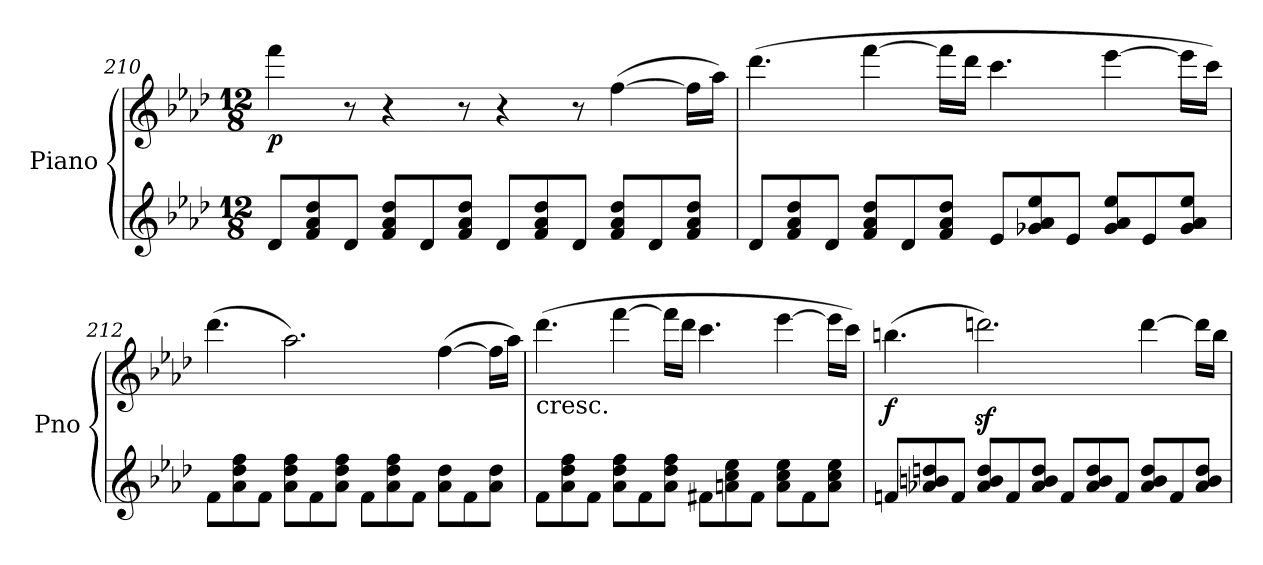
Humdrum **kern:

**kern	**kern	**dynam
*part1	*part1	*part1
*staff2	*staff1	*staff1/2
*I"Piano	*	*
*I'Pno	*	*
!!LO:LB:g=z
*clefG2	*clefG2	*
*k[b-e-a-d-]	*k[b-e-a-d-]	*
*A-:	*A-:	*
*M12/8	*M12/8	*
=210	=210	=210
!	!	!LO:DY:b
8d-/L	4fff\	p
8f/ 8a-/ 8dd-/	.	.
8d-/J	8r	.
8f/ 8a-/ 8dd-/L	4r	.
8d-/	.	.
8f/ 8a-/ 8dd-/J	8r	.
8d-/L	4r	.
8f/ 8a-/ 8dd-/	.	.
8d-/J	8r	.
8f/ 8a-/ 8dd-/L	([4ff\	.
8d-/	.	.
8f/ 8a-/ 8dd-/J	16ff\LL]	.
.	16aa-\JJ)	.
=211	=211	=211
8d-/L	(4.ddd-\	.
8f/ 8a-/ 8dd-/	.	.
8d-/J	.	.
8f/ 8a-/ 8dd-/L	[4fff\	.
8d-/	.	.
8f/ 8a-/ 8dd-/J	16fff\LL]	.
.	16ddd-\JJ	.
8e-/L	4.ccc\	.
8g-X/ 8a-/ 8ee-/	.	.
8e-/J	.	.
8g-/ 8a-/ 8ee-/L	[4eee-\	.
8e-/	.	.
8g-/ 8a-/ 8ee-/J	16eee-\LL]	.
.	16ccc\JJ)	.
!!LO:PB:g=z
=212	=212	=212
8f\L	(4.ddd-\	.
8a-\ 8dd-\ 8ff\	.	.
8f\J	.	.
8a-\ 8dd-\ 8ff\L	2.aa-\)	.
8f\	.	.
8a-\ 8dd-\ 8ff\J	.	.
8f\L	.	.
8a-\ 8dd-\ 8ff\	.	.
8f\J	.	.
8a-\ 8dd-\L	([4ff\	.
8f\	.	.
8a-\ 8dd-\J	16ff\LL]	.
.	16aa-\JJ)	.
!!LO:PB:g=z
=213	=213	=213
!	!LO:TX:b:t=cresc.	!
8f\L	(4.ddd-\	.
8a-\ 8dd-\ 8ff\	.	.
8f\J	.	.
8a-\ 8dd-\ 8ff\L	[4fff\	.
8f\	.	.
8a-\ 8dd-\ 8ff\J	16fff\LL]	.
.	16ddd-\JJ	.
8f#X\L	4.ccc\	.
8an\ 8cc\ 8ee-\	.	.
8f#\J	.	.
8a\ 8cc\ 8ee-\L	[4eee-\	.
8f#\	.	.
8a\ 8cc\ 8ee-\J	16eee-\LL]	.
.	16ccc\JJ)	.
=214	=214	=214
!	!	!LO:DY:b
8fn/L	(4.bbn\	f
8a-X/ 8bn/ 8ddn/	.	.
8f/J	.	.
8a-/ 8b/ 8dd/L	2.dddnz<\)	.
8f/	.	.
8a-/ 8b/ 8dd/J	.	.
8f/L	.	.
8a-/ 8b/ 8dd/	.	.
8f/J	.	.
8a-/ 8b/ 8dd/L	[4ddd\	.
8f/	.	.
8a-/ 8b/ 8dd/J	16ddd\LL]	.
.	16bb\JJ	.
=	=	=
*-	*-	*-
